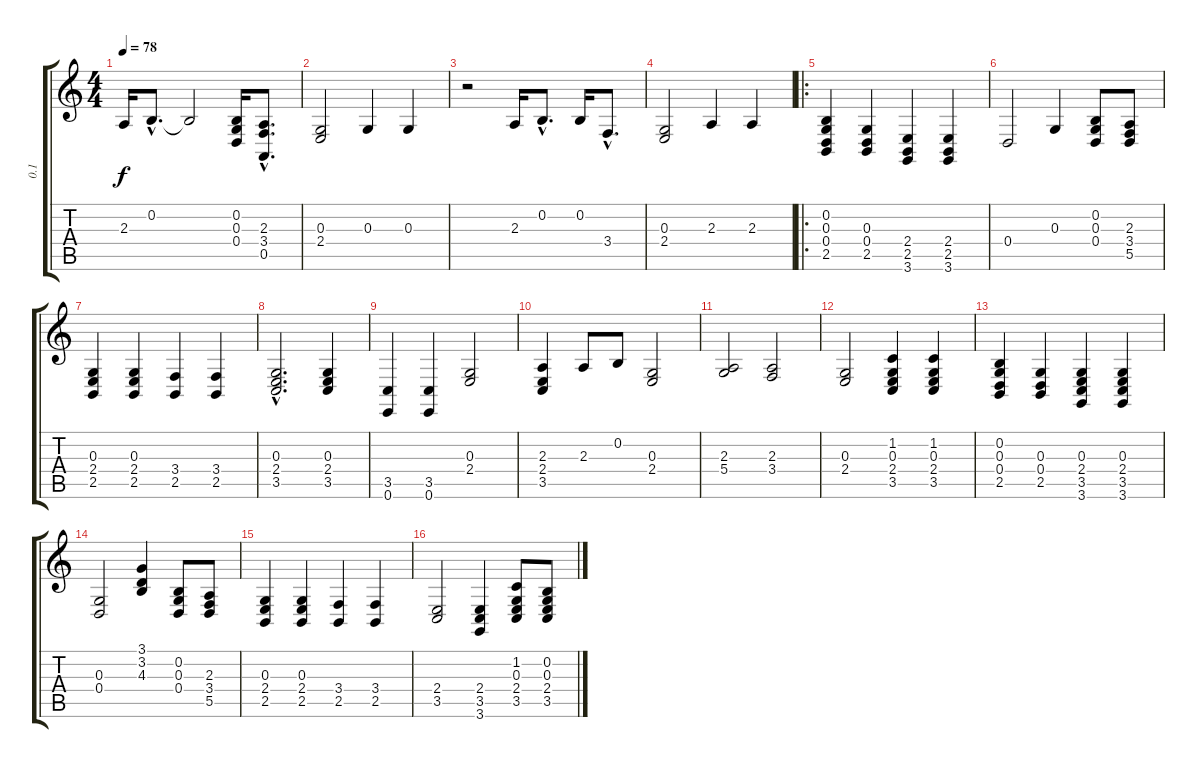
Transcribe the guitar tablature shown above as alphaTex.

\track ("0.1" "0.1") {instrument acousticgrandpiano}
\staff {score tabs}
\tuning (E4 B3 G3 D3 A2 E2) {hide}
\ts (4 4)
\tempo 78
\clef g2
\ks c
2.3.16{dy f instrument acousticgrandpiano} 0.2{hac}.8{d} 0.2{t}.2 (0.2 0.3 0.4).16 (2.3{hac} 3.4{hac} 0.5{hac}).8{d} |
(0.3 2.4).2 0.3.4 0.3.4 |
r.2 2.3.16 0.2{hac}.8{d} 0.2.16 3.4{hac}.8{d} |
(0.3 2.4).2 2.3.4 2.3.4 |
\ro
(0.2 0.3 0.4 2.5).4 (0.3 0.4 2.5).4 (2.4 2.5 3.6).4 (2.4 2.5 3.6).4 |
0.4.2 0.3.4 (0.2 0.3 0.4).8 (2.3 3.4 5.5).8 |
(0.3 2.4 2.5).4 (0.3 2.4 2.5).4 (3.4 2.5).4 (3.4 2.5).4 |
(0.3{hac} 2.4{hac} 3.5{hac}).2{d} (0.3 2.4 3.5).4 |
(3.5 0.6).4 (3.5 0.6).4 (0.3 2.4).2 |
(2.3 2.4 3.5).4 2.3.8 0.2.8 (0.3 2.4).2 |
(2.3 5.4).2 (2.3 3.4).2 |
(0.3 2.4).2 (1.2 0.3 2.4 3.5).4 (1.2 0.3 2.4 3.5).4 |
(0.2 0.3 0.4 2.5).4 (0.3 0.4 2.5).4 (0.3 2.4 3.5 3.6).4 (0.3 2.4 3.5 3.6).4 |
(0.3 0.4).2 (3.1 3.2 4.3).4 (0.2 0.3 0.4).8 (2.3 3.4 5.5).8 |
(0.3 2.4 2.5).4 (0.3 2.4 2.5).4 (3.4 2.5).4 (3.4 2.5).4 |
(2.4 3.5).2 (2.4 3.5 3.6).4 (1.2 0.3 2.4 3.5).8 (0.2 0.3 2.4 3.5).8
